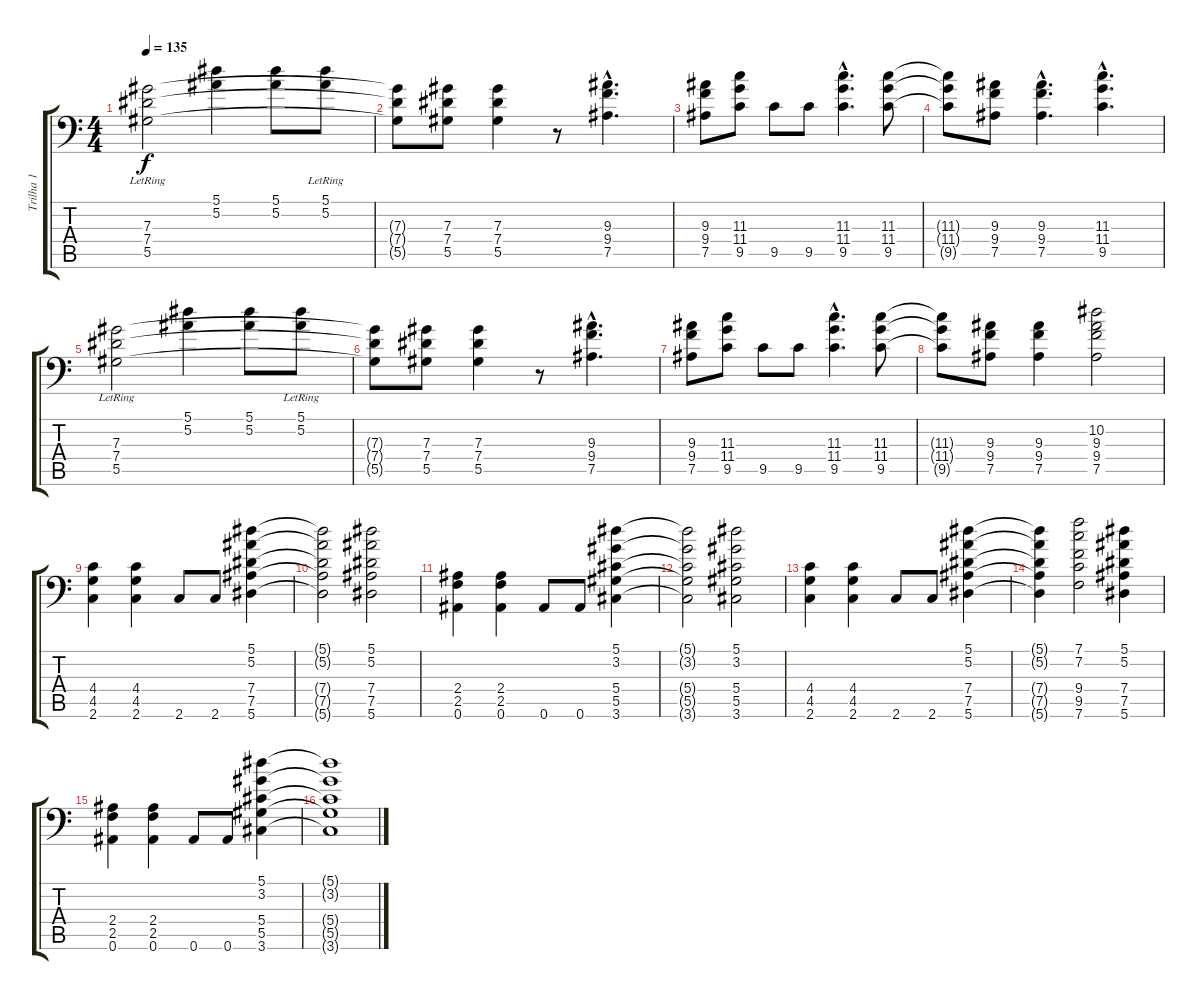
\track ("Trilha 1" "Trilha 1") {instrument overdrivenguitar}
\staff {score tabs}
\tuning (Bb3 F3 Db3 Ab2 Eb2 Bb1) {hide}
\ts (4 4)
\tempo 135
\clef f4
\ks c
(7.3{lr} 7.4{lr} 5.5{lr}).2{dy f} (5.1 5.2).4 (5.1 5.2).8 (5.1{lr} 5.2{lr}).8 |
(7.3{t} 7.4{t} 5.5{t}).8 (7.3 7.4 5.5).8 (7.3 7.4 5.5).4 r.8 (9.3{hac} 9.4{hac} 7.5{hac}).4{d} |
(9.3 9.4 7.5).8 (11.3 11.4 9.5).8 9.5.8 9.5.8 (11.3{hac} 11.4{hac} 9.5{hac}).4{d} (11.3 11.4 9.5).8 |
(11.3{t} 11.4{t} 9.5{t}).8 (9.3 9.4 7.5).8 (9.3{hac} 9.4{hac} 7.5{hac}).4{d} (11.3{hac} 11.4{hac} 9.5{hac}).4{d} |
(7.3{lr} 7.4{lr} 5.5{lr}).2 (5.1 5.2).4 (5.1 5.2).8 (5.1{lr} 5.2{lr}).8 |
(7.3{t} 7.4{t} 5.5{t}).8 (7.3 7.4 5.5).8 (7.3 7.4 5.5).4 r.8 (9.3{hac} 9.4{hac} 7.5{hac}).4{d} |
(9.3 9.4 7.5).8 (11.3 11.4 9.5).8 9.5.8 9.5.8 (11.3{hac} 11.4{hac} 9.5{hac}).4{d} (11.3 11.4 9.5).8 |
(11.3{t} 11.4{t} 9.5{t}).8 (9.3 9.4 7.5).8 (9.3 9.4 7.5).4 (10.2 9.3 9.4 7.5).2 |
(4.4 4.5 2.6).4 (4.4 4.5 2.6).4 2.6.8 2.6.8 (5.1 5.2 7.4 7.5 5.6).4 |
(5.1{t} 5.2{t} 7.4{t} 7.5{t} 5.6{t}).2 (5.1 5.2 7.4 7.5 5.6).2 |
(2.4 2.5 0.6).4 (2.4 2.5 0.6).4 0.6.8 0.6.8 (5.1 3.2 5.4 5.5 3.6).4 |
(5.1{t} 3.2{t} 5.4{t} 5.5{t} 3.6{t}).2 (5.1 3.2 5.4 5.5 3.6).2 |
(4.4 4.5 2.6).4 (4.4 4.5 2.6).4 2.6.8 2.6.8 (5.1 5.2 7.4 7.5 5.6).4 |
(5.1{t} 5.2{t} 7.4{t} 7.5{t} 5.6{t}).4 (7.1 7.2 9.4 9.5 7.6).2 (5.1 5.2 7.4 7.5 5.6).4 |
(2.4 2.5 0.6).4 (2.4 2.5 0.6).4 0.6.8 0.6.8 (5.1 3.2 5.4 5.5 3.6).4 |
(5.1{t} 3.2{t} 5.4{t} 5.5{t} 3.6{t}).1
